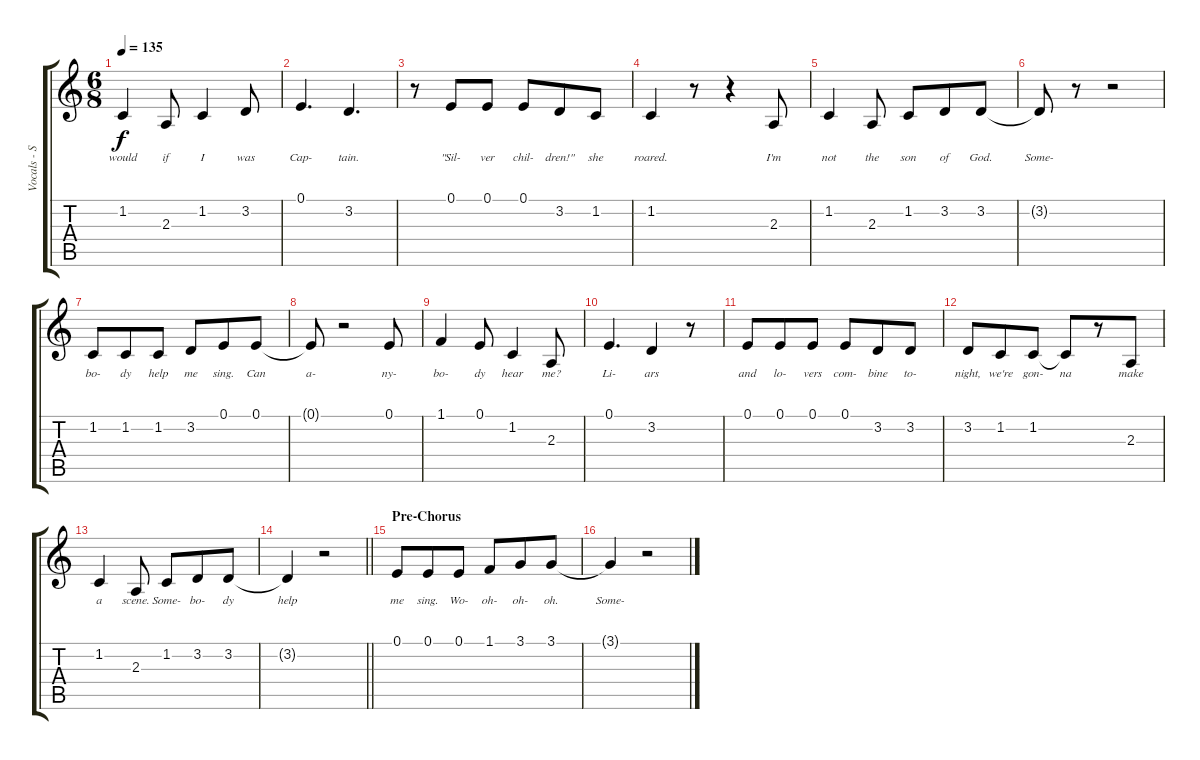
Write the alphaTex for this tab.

\track ("Vocals - Simon Neil" "Vocals - S") {instrument altosax}
\staff {score tabs}
\tuning (E4 B3 G3 D3 A2 E2) {hide}
\ts (6 8)
\tempo 135
\clef g2
\ks c
1.2.4{lyrics (0 "would") lyrics (1 "") lyrics (2 "") lyrics (3 "") lyrics (4 "") dy f} 2.3.8{lyrics (0 "if") lyrics (1 "") lyrics (2 "") lyrics (3 "") lyrics (4 "")} 1.2.4{lyrics (0 "I") lyrics (1 "") lyrics (2 "") lyrics (3 "") lyrics (4 "")} 3.2.8{lyrics (0 "was") lyrics (1 "") lyrics (2 "") lyrics (3 "") lyrics (4 "")} |
0.1.4{d lyrics (0 "Cap-") lyrics (1 "") lyrics (2 "") lyrics (3 "") lyrics (4 "")} 3.2.4{d lyrics (0 "tain.") lyrics (1 "") lyrics (2 "") lyrics (3 "") lyrics (4 "")} |
r.8 0.1.8{lyrics (0 "\"Sil-") lyrics (1 "") lyrics (2 "") lyrics (3 "") lyrics (4 "")} 0.1.8{lyrics (0 "ver") lyrics (1 "") lyrics (2 "") lyrics (3 "") lyrics (4 "")} 0.1.8{lyrics (0 "chil-") lyrics (1 "") lyrics (2 "") lyrics (3 "") lyrics (4 "")} 3.2.8{lyrics (0 "dren!\"") lyrics (1 "") lyrics (2 "") lyrics (3 "") lyrics (4 "")} 1.2.8{lyrics (0 "she") lyrics (1 "") lyrics (2 "") lyrics (3 "") lyrics (4 "")} |
1.2.4{lyrics (0 "roared.") lyrics (1 "") lyrics (2 "") lyrics (3 "") lyrics (4 "")} r.8 r.4 2.3.8{lyrics (0 "I'm") lyrics (1 "") lyrics (2 "") lyrics (3 "") lyrics (4 "")} |
1.2.4{lyrics (0 "not") lyrics (1 "") lyrics (2 "") lyrics (3 "") lyrics (4 "")} 2.3.8{lyrics (0 "the") lyrics (1 "") lyrics (2 "") lyrics (3 "") lyrics (4 "")} 1.2.8{lyrics (0 "son") lyrics (1 "") lyrics (2 "") lyrics (3 "") lyrics (4 "")} 3.2.8{lyrics (0 "of") lyrics (1 "") lyrics (2 "") lyrics (3 "") lyrics (4 "")} 3.2.8{lyrics (0 "God.") lyrics (1 "") lyrics (2 "") lyrics (3 "") lyrics (4 "")} |
3.2{t}.8{lyrics (0 "Some-") lyrics (1 "") lyrics (2 "") lyrics (3 "") lyrics (4 "")} r.8 r.2 |
1.2.8{lyrics (0 "bo-") lyrics (1 "") lyrics (2 "") lyrics (3 "") lyrics (4 "")} 1.2.8{lyrics (0 "dy") lyrics (1 "") lyrics (2 "") lyrics (3 "") lyrics (4 "")} 1.2.8{lyrics (0 "help") lyrics (1 "") lyrics (2 "") lyrics (3 "") lyrics (4 "")} 3.2.8{lyrics (0 "me") lyrics (1 "") lyrics (2 "") lyrics (3 "") lyrics (4 "")} 0.1.8{lyrics (0 "sing.") lyrics (1 "") lyrics (2 "") lyrics (3 "") lyrics (4 "")} 0.1.8{lyrics (0 "Can") lyrics (1 "") lyrics (2 "") lyrics (3 "") lyrics (4 "")} |
0.1{t}.8{lyrics (0 "a-") lyrics (1 "") lyrics (2 "") lyrics (3 "") lyrics (4 "")} r.2 0.1.8{lyrics (0 "ny-") lyrics (1 "") lyrics (2 "") lyrics (3 "") lyrics (4 "")} |
1.1.4{lyrics (0 "bo-") lyrics (1 "") lyrics (2 "") lyrics (3 "") lyrics (4 "")} 0.1.8{lyrics (0 "dy") lyrics (1 "") lyrics (2 "") lyrics (3 "") lyrics (4 "")} 1.2.4{lyrics (0 "hear") lyrics (1 "") lyrics (2 "") lyrics (3 "") lyrics (4 "")} 2.3.8{lyrics (0 "me?") lyrics (1 "") lyrics (2 "") lyrics (3 "") lyrics (4 "")} |
0.1.4{d lyrics (0 "Li-") lyrics (1 "") lyrics (2 "") lyrics (3 "") lyrics (4 "")} 3.2.4{lyrics (0 "ars") lyrics (1 "") lyrics (2 "") lyrics (3 "") lyrics (4 "")} r.8 |
0.1.8{lyrics (0 "and") lyrics (1 "") lyrics (2 "") lyrics (3 "") lyrics (4 "")} 0.1.8{lyrics (0 "lo-") lyrics (1 "") lyrics (2 "") lyrics (3 "") lyrics (4 "")} 0.1.8{lyrics (0 "vers") lyrics (1 "") lyrics (2 "") lyrics (3 "") lyrics (4 "")} 0.1.8{lyrics (0 "com-") lyrics (1 "") lyrics (2 "") lyrics (3 "") lyrics (4 "")} 3.2.8{lyrics (0 "bine") lyrics (1 "") lyrics (2 "") lyrics (3 "") lyrics (4 "")} 3.2.8{lyrics (0 "to-") lyrics (1 "") lyrics (2 "") lyrics (3 "") lyrics (4 "")} |
3.2.8{lyrics (0 "night,") lyrics (1 "") lyrics (2 "") lyrics (3 "") lyrics (4 "")} 1.2.8{lyrics (0 "we're") lyrics (1 "") lyrics (2 "") lyrics (3 "") lyrics (4 "")} 1.2.8{lyrics (0 "gon-") lyrics (1 "") lyrics (2 "") lyrics (3 "") lyrics (4 "")} 1.2{t}.8{lyrics (0 "na") lyrics (1 "") lyrics (2 "") lyrics (3 "") lyrics (4 "")} r.8 2.3.8{lyrics (0 "make") lyrics (1 "") lyrics (2 "") lyrics (3 "") lyrics (4 "")} |
1.2.4{lyrics (0 "a") lyrics (1 "") lyrics (2 "") lyrics (3 "") lyrics (4 "")} 2.3.8{lyrics (0 "scene.") lyrics (1 "") lyrics (2 "") lyrics (3 "") lyrics (4 "")} 1.2.8{lyrics (0 "Some-") lyrics (1 "") lyrics (2 "") lyrics (3 "") lyrics (4 "")} 3.2.8{lyrics (0 "bo-") lyrics (1 "") lyrics (2 "") lyrics (3 "") lyrics (4 "")} 3.2.8{lyrics (0 "dy") lyrics (1 "") lyrics (2 "") lyrics (3 "") lyrics (4 "")} |
\barLineRight lightlight
3.2{t}.4{lyrics (0 "help") lyrics (1 "") lyrics (2 "") lyrics (3 "") lyrics (4 "")} r.2 |
\section ("" "Pre-Chorus")
0.1.8{lyrics (0 "me") lyrics (1 "") lyrics (2 "") lyrics (3 "") lyrics (4 "") volume 10} 0.1.8{lyrics (0 "sing.") lyrics (1 "") lyrics (2 "") lyrics (3 "") lyrics (4 "")} 0.1.8{lyrics (0 "Wo-") lyrics (1 "") lyrics (2 "") lyrics (3 "") lyrics (4 "")} 1.1.8{lyrics (0 "oh-") lyrics (1 "") lyrics (2 "") lyrics (3 "") lyrics (4 "")} 3.1.8{lyrics (0 "oh-") lyrics (1 "") lyrics (2 "") lyrics (3 "") lyrics (4 "")} 3.1.8{lyrics (0 "oh.") lyrics (1 "") lyrics (2 "") lyrics (3 "") lyrics (4 "")} |
3.1{t}.4{lyrics (0 "Some-") lyrics (1 "") lyrics (2 "") lyrics (3 "") lyrics (4 "")} r.2
